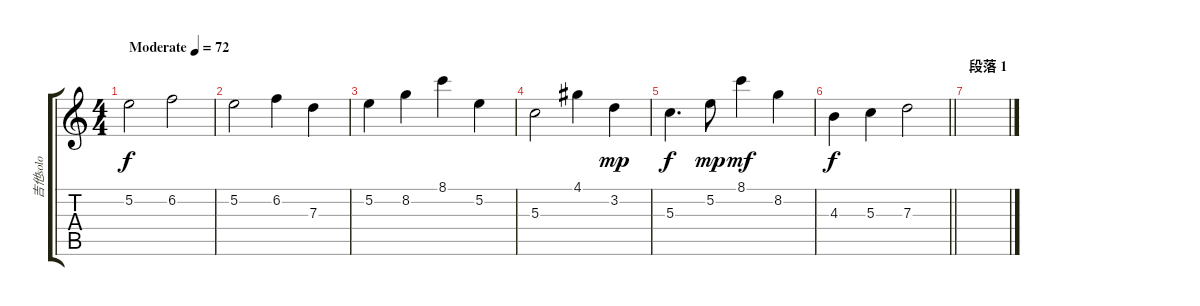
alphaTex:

\track ("吉他solo" "吉他solo") {instrument overdrivenguitar}
\staff {score tabs}
\tuning (E4 B3 G3 D3 A2 E2) {hide}
\ts (4 4)
\tempo (72 "Moderate")
\clef g2
\ks c
5.2.2{dy f instrument brightacousticpiano} 6.2.2 |
5.2.2 6.2.4 7.3.4 |
5.2.4 8.2.4 8.1.4 5.2.4 |
5.3.2 4.1.4 3.2.4{dy mp} |
5.3.4{d dy f} 5.2.8{dy mp} 8.1.4{dy mf} 8.2.4 |
\barLineRight lightlight
4.3.4{dy f} 5.3.4 7.3.2 |
\section ("" "段落 1")
